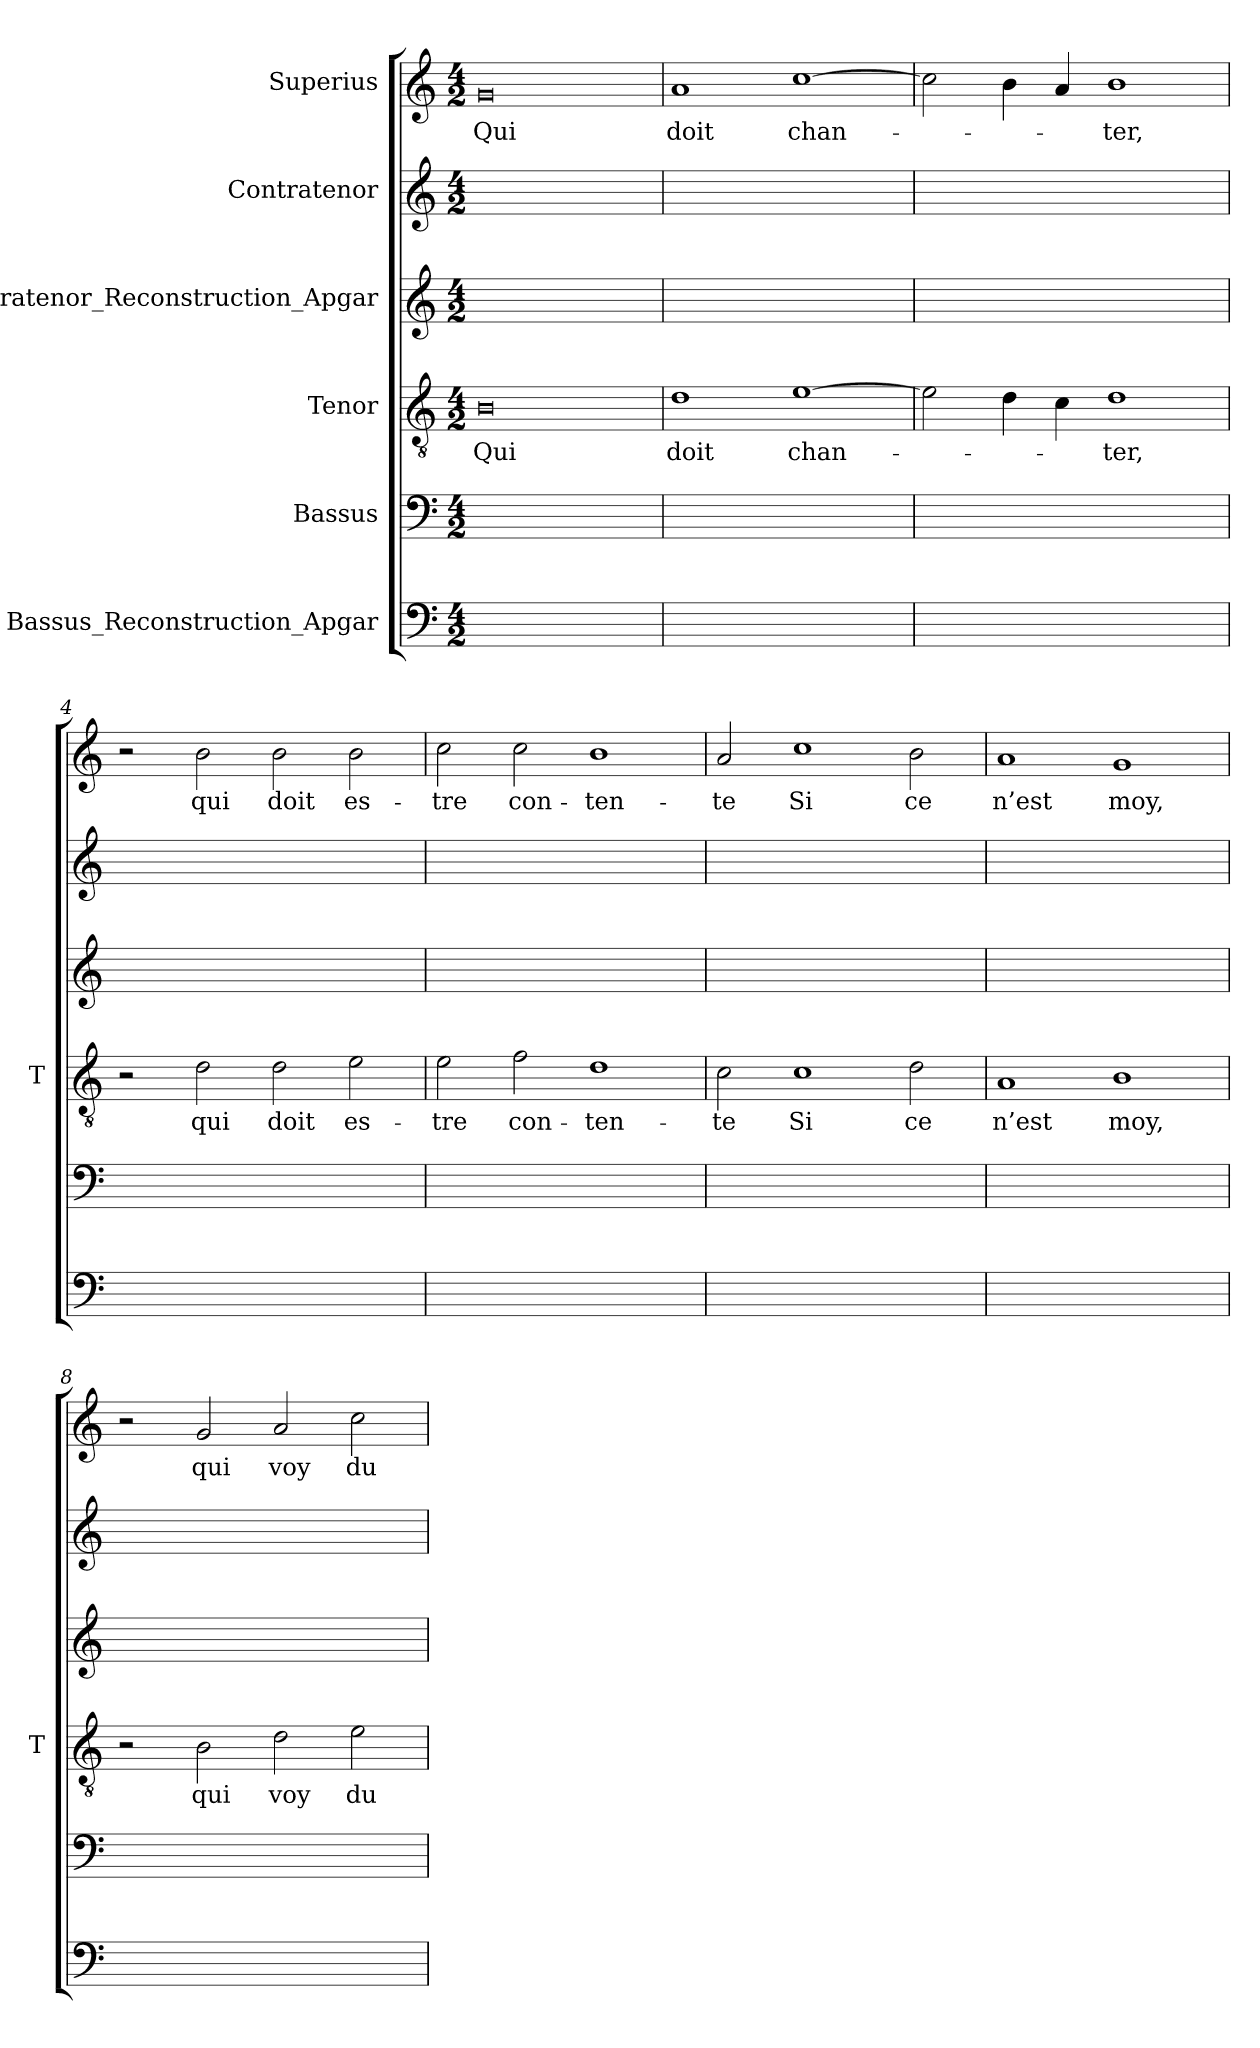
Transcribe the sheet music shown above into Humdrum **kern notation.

**kern	**kern	**kern	**text	**kern	**kern	**kern	**text
*part6	*part5	*part4	*part4	*part3	*part2	*part1	*part1
*staff6	*staff5	*staff4	*staff4	*staff3	*staff2	*staff1	*staff1
*I"Bassus_Reconstruction_Apgar	*I"Bassus	*I"Tenor	*	*I"Contratenor_Reconstruction_Apgar	*I"Contratenor	*I"Superius	*
*	*	*I'T	*	*	*	*	*
*clefF4	*clefF4	*clefGv2	*	*clefG2	*clefG2	*clefG2	*
*k[]	*k[]	*k[]	*	*k[]	*k[]	*k[]	*
*M4/2	*M4/2	*M4/2	*	*M4/2	*M4/2	*M4/2	*
=1	=1	=1	=1	=1	=1	=1	=1
0ryy	0ryy	0B	-Qui	0ryy	0ryy	0g	-Qui
=2	=2	=2	=2	=2	=2	=2	=2
0ryy	0ryy	1d	-doit	0ryy	0ryy	1a	-doit
.	.	[1e	chan-	.	.	[1cc	chan-
=3	=3	=3	=3	=3	=3	=3	=3
0ryy	0ryy	2e]	.	0ryy	0ryy	2cc]	.
.	.	4d	.	.	.	4b	.
.	.	4c	.	.	.	4a	.
.	.	1d	-ter,	.	.	1b	-ter,
=4	=4	=4	=4	=4	=4	=4	=4
0ryy	0ryy	2r	.	0ryy	0ryy	2r	.
.	.	2d	-qui	.	.	2b	-qui
.	.	2d	-doit	.	.	2b	-doit
.	.	2e	es-	.	.	2b	es-
=5	=5	=5	=5	=5	=5	=5	=5
0ryy	0ryy	2e	-tre	0ryy	0ryy	2cc	-tre
.	.	2f	con-	.	.	2cc	con-
.	.	1d	ten-	.	.	1b	ten-
=6	=6	=6	=6	=6	=6	=6	=6
0ryy	0ryy	2c	-te	0ryy	0ryy	2a	-te
.	.	1c	-Si	.	.	1cc	-Si
.	.	2d	-ce	.	.	2b	-ce
=7	=7	=7	=7	=7	=7	=7	=7
0ryy	0ryy	1A	-n’est	0ryy	0ryy	1a	-n’est
.	.	1B	-moy,	.	.	1g	-moy,
=8	=8	=8	=8	=8	=8	=8	=8
0ryy	0ryy	2r	.	0ryy	0ryy	2r	.
.	.	2B	-qui	.	.	2g	-qui
.	.	2d	-voy	.	.	2a	-voy
.	.	2e	-du	.	.	2cc	-du
=	=	=	=	=	=	=	=
*-	*-	*-	*-	*-	*-	*-	*-
